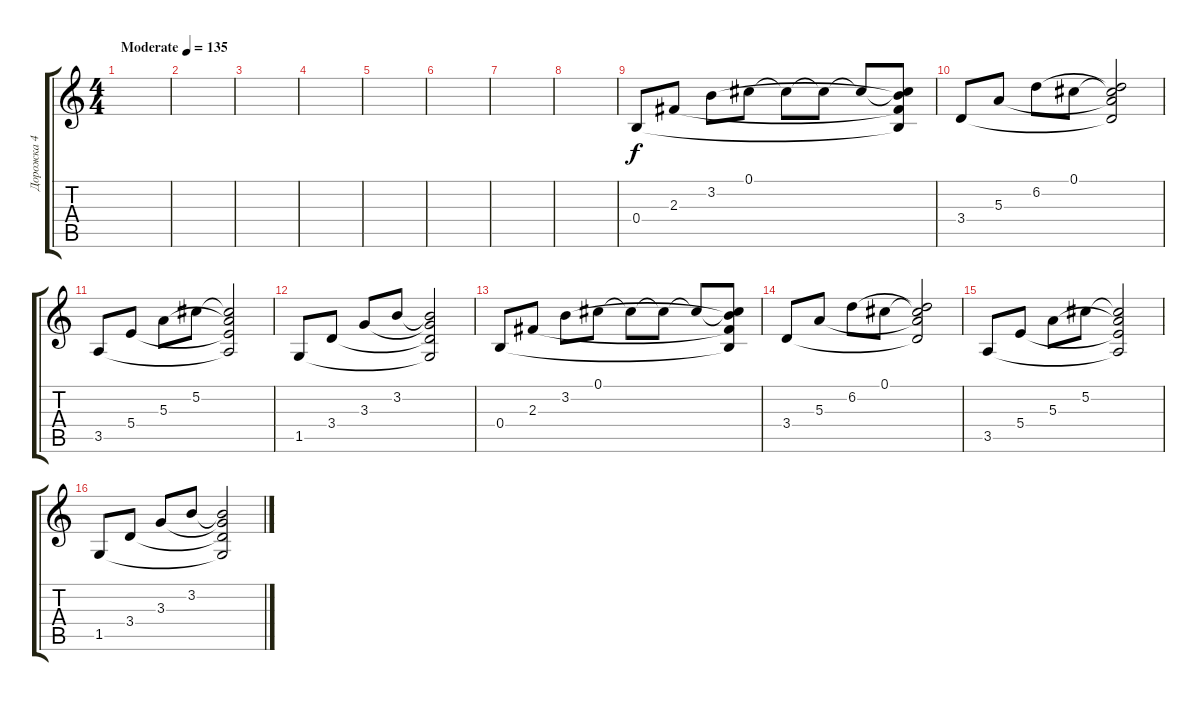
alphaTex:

\track ("Дорожка 4" "Дорожка 4") {instrument distortionguitar}
\staff {score tabs}
\tuning (Db4 Ab3 E3 B2 Gb2 B1) {hide}
\ts (4 4)
\tempo (135 "Moderate")
\clef g2
\ks c
|
|
|
|
|
|
|
|
0.4.8 2.3.8 3.2.8 0.1.8 0.1{t}.8 0.1{t}.8 0.1{t}.8 (0.1{t} 3.2{t} 2.3{t} 0.4{t}).8 |
3.4.8 5.3.8 6.2.8 0.1.8 (0.1{t} 6.2{t} 5.3{t} 3.4{t}).2 |
3.5.8 5.4.8 5.3.8 5.2.8 (5.2{t} 5.3{t} 5.4{t} 3.5{t}).2 |
1.5.8 3.4.8 3.3.8 3.2.8 (3.2{t} 3.3{t} 3.4{t} 1.5{t}).2 |
0.4.8 2.3.8 3.2.8 0.1.8 0.1{t}.8 0.1{t}.8 0.1{t}.8 (0.1{t} 3.2{t} 2.3{t} 0.4{t}).8 |
3.4.8 5.3.8 6.2.8 0.1.8 (0.1{t} 6.2{t} 5.3{t} 3.4{t}).2 |
3.5.8 5.4.8 5.3.8 5.2.8 (5.2{t} 5.3{t} 5.4{t} 3.5{t}).2 |
1.5.8 3.4.8 3.3.8 3.2.8 (3.2{t} 3.3{t} 3.4{t} 1.5{t}).2
